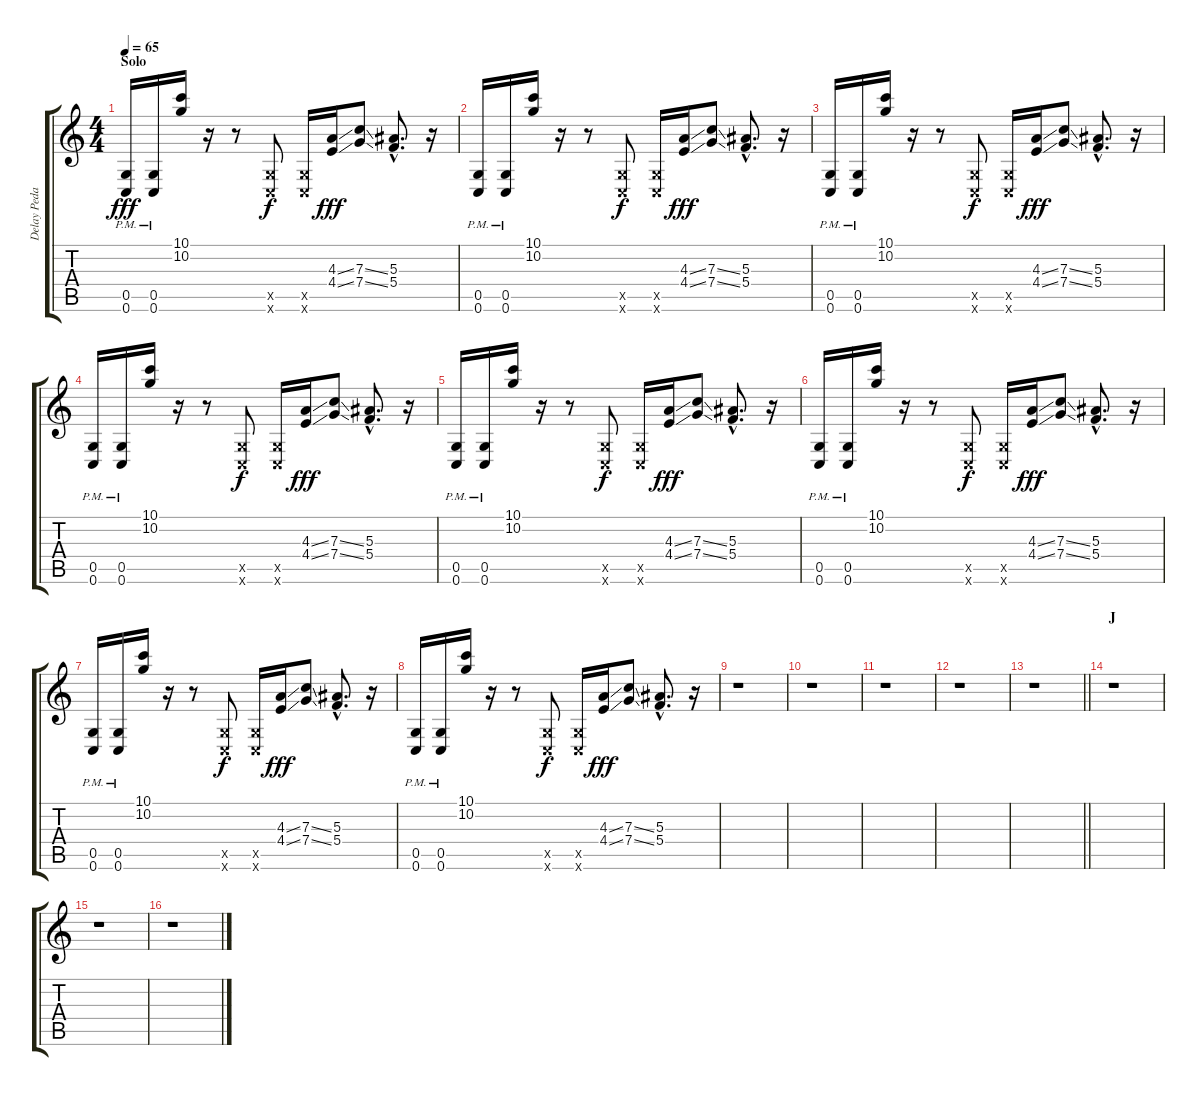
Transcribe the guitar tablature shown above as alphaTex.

\track ("Delay Pedal 2" "Delay Peda") {instrument distortionguitar}
\staff {score tabs}
\tuning (D4 A3 F3 C3 G2 C2) {hide}
\ts (4 4)
\section ("" "Solo")
\tempo 65
\clef g2
\ks c
(0.5{pm} 0.6{pm}).16{dy fff volume 6} (0.5{pm} 0.6{pm}).16{volume 3} (10.1 10.2).16 r.16 r.8 (0.5{x} 0.6{x}).8{dy f} (0.5{x} 0.6{x}).16 (4.3{ss} 4.4{ss}).16{dy fff} (7.3{ss} 7.4{ss}).8 (5.3{hac} 5.4{hac}).8{d} r.16 |
(0.5{pm} 0.6{pm}).16 (0.5{pm} 0.6{pm}).16 (10.1 10.2).16 r.16 r.8 (0.5{x} 0.6{x}).8{dy f} (0.5{x} 0.6{x}).16 (4.3{ss} 4.4{ss}).16{dy fff} (7.3{ss} 7.4{ss}).8 (5.3{hac} 5.4{hac}).8{d} r.16 |
(0.5{pm} 0.6{pm}).16 (0.5{pm} 0.6{pm}).16 (10.1 10.2).16 r.16 r.8 (0.5{x} 0.6{x}).8{dy f} (0.5{x} 0.6{x}).16 (4.3{ss} 4.4{ss}).16{dy fff} (7.3{ss} 7.4{ss}).8 (5.3{hac} 5.4{hac}).8{d} r.16 |
(0.5{pm} 0.6{pm}).16 (0.5{pm} 0.6{pm}).16 (10.1 10.2).16 r.16 r.8 (0.5{x} 0.6{x}).8{dy f} (0.5{x} 0.6{x}).16 (4.3{ss} 4.4{ss}).16{dy fff} (7.3{ss} 7.4{ss}).8 (5.3{hac} 5.4{hac}).8{d} r.16 |
(0.5{pm} 0.6{pm}).16 (0.5{pm} 0.6{pm}).16{volume 0} (10.1 10.2).16 r.16 r.8 (0.5{x} 0.6{x}).8{dy f} (0.5{x} 0.6{x}).16 (4.3{ss} 4.4{ss}).16{dy fff} (7.3{ss} 7.4{ss}).8 (5.3{hac} 5.4{hac}).8{d} r.16 |
(0.5{pm} 0.6{pm}).16 (0.5{pm} 0.6{pm}).16 (10.1 10.2).16 r.16 r.8 (0.5{x} 0.6{x}).8{dy f} (0.5{x} 0.6{x}).16 (4.3{ss} 4.4{ss}).16{dy fff} (7.3{ss} 7.4{ss}).8 (5.3{hac} 5.4{hac}).8{d} r.16 |
(0.5{pm} 0.6{pm}).16 (0.5{pm} 0.6{pm}).16 (10.1 10.2).16 r.16 r.8 (0.5{x} 0.6{x}).8{dy f} (0.5{x} 0.6{x}).16 (4.3{ss} 4.4{ss}).16{dy fff} (7.3{ss} 7.4{ss}).8 (5.3{hac} 5.4{hac}).8{d} r.16 |
(0.5{pm} 0.6{pm}).16 (0.5{pm} 0.6{pm}).16 (10.1 10.2).16 r.16 r.8 (0.5{x} 0.6{x}).8{dy f} (0.5{x} 0.6{x}).16 (4.3{ss} 4.4{ss}).16{dy fff} (7.3{ss} 7.4{ss}).8 (5.3{hac} 5.4{hac}).8{d} r.16 |
r.1 |
r.1 |
r.1 |
r.1 |
\barLineRight lightlight
r.1 |
\section ("" "J")
r.1 |
r.1 |
r.1
